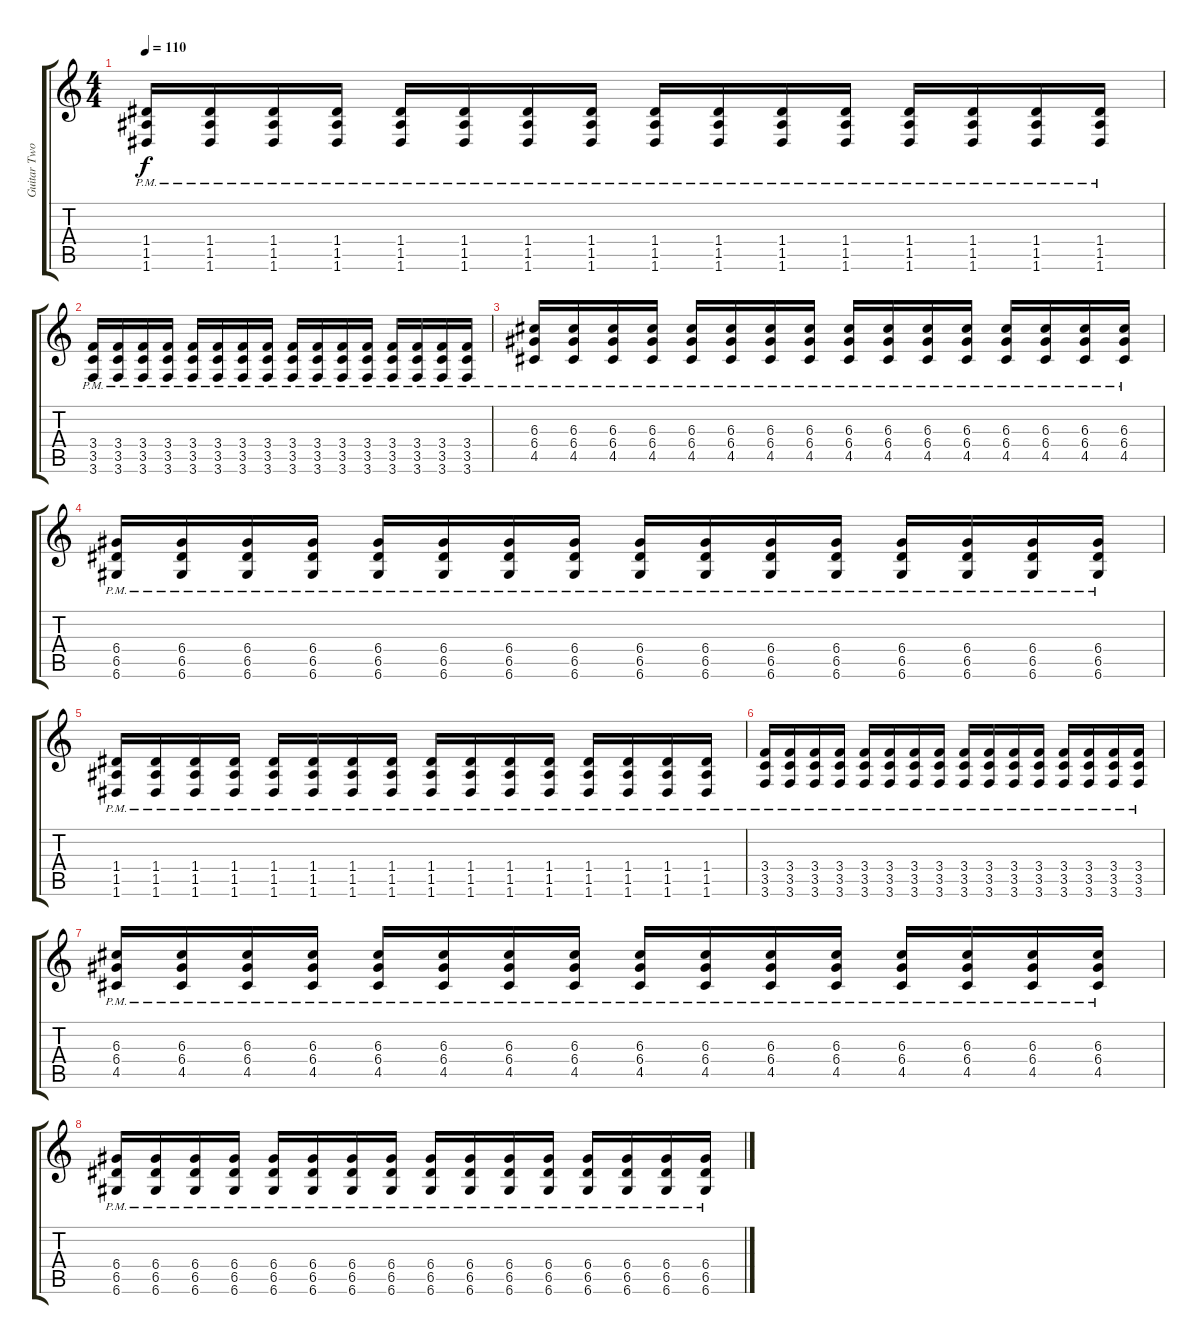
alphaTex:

\track ("Guitar Two" "Guitar Two") {instrument distortionguitar}
\staff {score tabs}
\tuning (E4 B3 G3 D3 A2 D2) {hide}
\ts (4 4)
\tempo 110
\clef g2
\ks c
(1.4{pm} 1.5{pm} 1.6{pm}).16{dy f} (1.4{pm} 1.5{pm} 1.6{pm}).16 (1.4{pm} 1.5{pm} 1.6{pm}).16 (1.4{pm} 1.5{pm} 1.6{pm}).16 (1.4{pm} 1.5{pm} 1.6{pm}).16 (1.4{pm} 1.5{pm} 1.6{pm}).16 (1.4{pm} 1.5{pm} 1.6{pm}).16 (1.4{pm} 1.5{pm} 1.6{pm}).16 (1.4{pm} 1.5{pm} 1.6{pm}).16 (1.4{pm} 1.5{pm} 1.6{pm}).16 (1.4{pm} 1.5{pm} 1.6{pm}).16 (1.4{pm} 1.5{pm} 1.6{pm}).16 (1.4{pm} 1.5{pm} 1.6{pm}).16 (1.4{pm} 1.5{pm} 1.6{pm}).16 (1.4{pm} 1.5{pm} 1.6{pm}).16 (1.4{pm} 1.5{pm} 1.6{pm}).16 |
(3.4{pm} 3.5{pm} 3.6{pm}).16 (3.4{pm} 3.5{pm} 3.6{pm}).16 (3.4{pm} 3.5{pm} 3.6{pm}).16 (3.4{pm} 3.5{pm} 3.6{pm}).16 (3.4{pm} 3.5{pm} 3.6{pm}).16 (3.4{pm} 3.5{pm} 3.6{pm}).16 (3.4{pm} 3.5{pm} 3.6{pm}).16 (3.4{pm} 3.5{pm} 3.6{pm}).16 (3.4{pm} 3.5{pm} 3.6{pm}).16 (3.4{pm} 3.5{pm} 3.6{pm}).16 (3.4{pm} 3.5{pm} 3.6{pm}).16 (3.4{pm} 3.5{pm} 3.6{pm}).16 (3.4{pm} 3.5{pm} 3.6{pm}).16 (3.4{pm} 3.5{pm} 3.6{pm}).16 (3.4{pm} 3.5{pm} 3.6{pm}).16 (3.4{pm} 3.5{pm} 3.6{pm}).16 |
(6.3{pm} 6.4{pm} 4.5{pm}).16 (6.3{pm} 6.4{pm} 4.5{pm}).16 (6.3{pm} 6.4{pm} 4.5{pm}).16 (6.3{pm} 6.4{pm} 4.5{pm}).16 (6.3{pm} 6.4{pm} 4.5{pm}).16 (6.3{pm} 6.4{pm} 4.5{pm}).16 (6.3{pm} 6.4{pm} 4.5{pm}).16 (6.3{pm} 6.4{pm} 4.5{pm}).16 (6.3{pm} 6.4{pm} 4.5{pm}).16 (6.3{pm} 6.4{pm} 4.5{pm}).16 (6.3{pm} 6.4{pm} 4.5{pm}).16 (6.3{pm} 6.4{pm} 4.5{pm}).16 (6.3{pm} 6.4{pm} 4.5{pm}).16 (6.3{pm} 6.4{pm} 4.5{pm}).16 (6.3{pm} 6.4{pm} 4.5{pm}).16 (6.3{pm} 6.4{pm} 4.5{pm}).16 |
(6.4{pm} 6.5{pm} 6.6{pm}).16 (6.4{pm} 6.5{pm} 6.6{pm}).16 (6.4{pm} 6.5{pm} 6.6{pm}).16 (6.4{pm} 6.5{pm} 6.6{pm}).16 (6.4{pm} 6.5{pm} 6.6{pm}).16 (6.4{pm} 6.5{pm} 6.6{pm}).16 (6.4{pm} 6.5{pm} 6.6{pm}).16 (6.4{pm} 6.5{pm} 6.6{pm}).16 (6.4{pm} 6.5{pm} 6.6{pm}).16 (6.4{pm} 6.5{pm} 6.6{pm}).16 (6.4{pm} 6.5{pm} 6.6{pm}).16 (6.4{pm} 6.5{pm} 6.6{pm}).16 (6.4{pm} 6.5{pm} 6.6{pm}).16 (6.4{pm} 6.5{pm} 6.6{pm}).16 (6.4{pm} 6.5{pm} 6.6{pm}).16 (6.4{pm} 6.5{pm} 6.6{pm}).16 |
(1.4{pm} 1.5{pm} 1.6{pm}).16 (1.4{pm} 1.5{pm} 1.6{pm}).16 (1.4{pm} 1.5{pm} 1.6{pm}).16 (1.4{pm} 1.5{pm} 1.6{pm}).16 (1.4{pm} 1.5{pm} 1.6{pm}).16 (1.4{pm} 1.5{pm} 1.6{pm}).16 (1.4{pm} 1.5{pm} 1.6{pm}).16 (1.4{pm} 1.5{pm} 1.6{pm}).16 (1.4{pm} 1.5{pm} 1.6{pm}).16 (1.4{pm} 1.5{pm} 1.6{pm}).16 (1.4{pm} 1.5{pm} 1.6{pm}).16 (1.4{pm} 1.5{pm} 1.6{pm}).16 (1.4{pm} 1.5{pm} 1.6{pm}).16 (1.4{pm} 1.5{pm} 1.6{pm}).16 (1.4{pm} 1.5{pm} 1.6{pm}).16 (1.4{pm} 1.5{pm} 1.6{pm}).16 |
(3.4{pm} 3.5{pm} 3.6{pm}).16 (3.4{pm} 3.5{pm} 3.6{pm}).16 (3.4{pm} 3.5{pm} 3.6{pm}).16 (3.4{pm} 3.5{pm} 3.6{pm}).16 (3.4{pm} 3.5{pm} 3.6{pm}).16 (3.4{pm} 3.5{pm} 3.6{pm}).16 (3.4{pm} 3.5{pm} 3.6{pm}).16 (3.4{pm} 3.5{pm} 3.6{pm}).16 (3.4{pm} 3.5{pm} 3.6{pm}).16 (3.4{pm} 3.5{pm} 3.6{pm}).16 (3.4{pm} 3.5{pm} 3.6{pm}).16 (3.4{pm} 3.5{pm} 3.6{pm}).16 (3.4{pm} 3.5{pm} 3.6{pm}).16 (3.4{pm} 3.5{pm} 3.6{pm}).16 (3.4{pm} 3.5{pm} 3.6{pm}).16 (3.4{pm} 3.5{pm} 3.6{pm}).16 |
(6.3{pm} 6.4{pm} 4.5{pm}).16 (6.3{pm} 6.4{pm} 4.5{pm}).16 (6.3{pm} 6.4{pm} 4.5{pm}).16 (6.3{pm} 6.4{pm} 4.5{pm}).16 (6.3{pm} 6.4{pm} 4.5{pm}).16 (6.3{pm} 6.4{pm} 4.5{pm}).16 (6.3{pm} 6.4{pm} 4.5{pm}).16 (6.3{pm} 6.4{pm} 4.5{pm}).16 (6.3{pm} 6.4{pm} 4.5{pm}).16 (6.3{pm} 6.4{pm} 4.5{pm}).16 (6.3{pm} 6.4{pm} 4.5{pm}).16 (6.3{pm} 6.4{pm} 4.5{pm}).16 (6.3{pm} 6.4{pm} 4.5{pm}).16 (6.3{pm} 6.4{pm} 4.5{pm}).16 (6.3{pm} 6.4{pm} 4.5{pm}).16 (6.3{pm} 6.4{pm} 4.5{pm}).16 |
(6.4{pm} 6.5{pm} 6.6{pm}).16 (6.4{pm} 6.5{pm} 6.6{pm}).16 (6.4{pm} 6.5{pm} 6.6{pm}).16 (6.4{pm} 6.5{pm} 6.6{pm}).16 (6.4{pm} 6.5{pm} 6.6{pm}).16 (6.4{pm} 6.5{pm} 6.6{pm}).16 (6.4{pm} 6.5{pm} 6.6{pm}).16 (6.4{pm} 6.5{pm} 6.6{pm}).16 (6.4{pm} 6.5{pm} 6.6{pm}).16 (6.4{pm} 6.5{pm} 6.6{pm}).16 (6.4{pm} 6.5{pm} 6.6{pm}).16 (6.4{pm} 6.5{pm} 6.6{pm}).16 (6.4{pm} 6.5{pm} 6.6{pm}).16 (6.4{pm} 6.5{pm} 6.6{pm}).16 (6.4{pm} 6.5{pm} 6.6{pm}).16 (6.4{pm} 6.5{pm} 6.6{pm}).16
